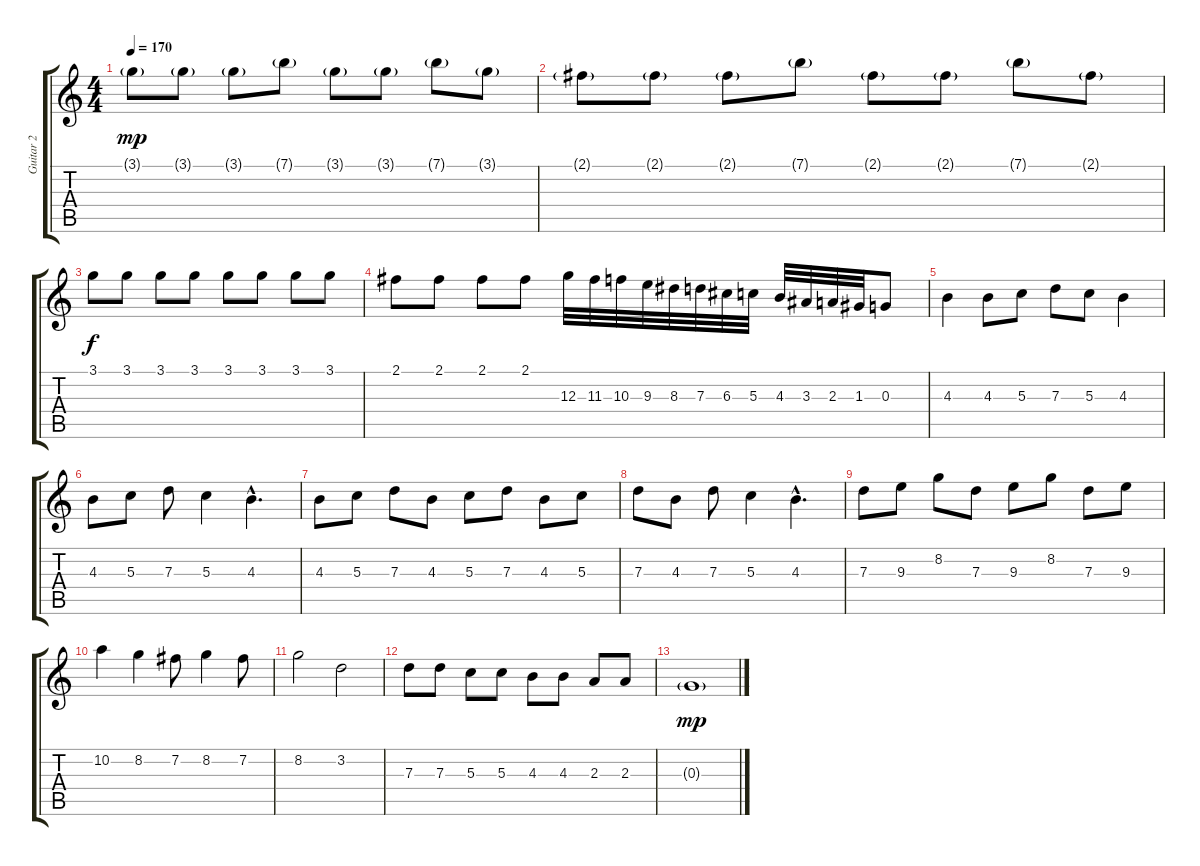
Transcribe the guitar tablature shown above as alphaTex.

\track ("Guitar 2" "Guitar 2") {instrument overdrivenguitar}
\staff {score tabs}
\tuning (E4 B3 G3 D3 A2 E2) {hide}
\ts (4 4)
\tempo 170
\clef g2
\ks c
3.1{g}.8{dy mp} 3.1{g}.8 3.1{g}.8 7.1{g}.8 3.1{g}.8 3.1{g}.8 7.1{g}.8 3.1{g}.8 |
2.1{g}.8 2.1{g}.8 2.1{g}.8 7.1{g}.8 2.1{g}.8 2.1{g}.8 7.1{g}.8 2.1{g}.8{volume 0} |
3.1.8{dy f volume 13} 3.1.8 3.1.8 3.1.8 3.1.8 3.1.8 3.1.8 3.1.8 |
2.1.8 2.1.8 2.1.8 2.1.8 12.3.32 11.3.32 10.3.32 9.3.32 8.3.32 7.3.32 6.3.32 5.3.32 4.3.32 3.3.32 2.3.32 1.3.32 0.3.8 |
4.3.4 4.3.8 5.3.8 7.3.8 5.3.8 4.3.4 |
4.3.8 5.3.8 7.3.8 5.3.4 4.3{hac}.4{d} |
4.3.8 5.3.8 7.3.8 4.3.8 5.3.8 7.3.8 4.3.8 5.3.8 |
7.3.8 4.3.8 7.3.8 5.3.4 4.3{hac}.4{d} |
7.3.8 9.3.8 8.2.8 7.3.8 9.3.8 8.2.8 7.3.8 9.3.8 |
10.2.4 8.2.4 7.2.8 8.2.4 7.2.8 |
8.2.2 3.2.2 |
7.3.8 7.3.8 5.3.8 5.3.8 4.3.8 4.3.8 2.3.8 2.3.8 |
0.3{g}.1{dy mp}
